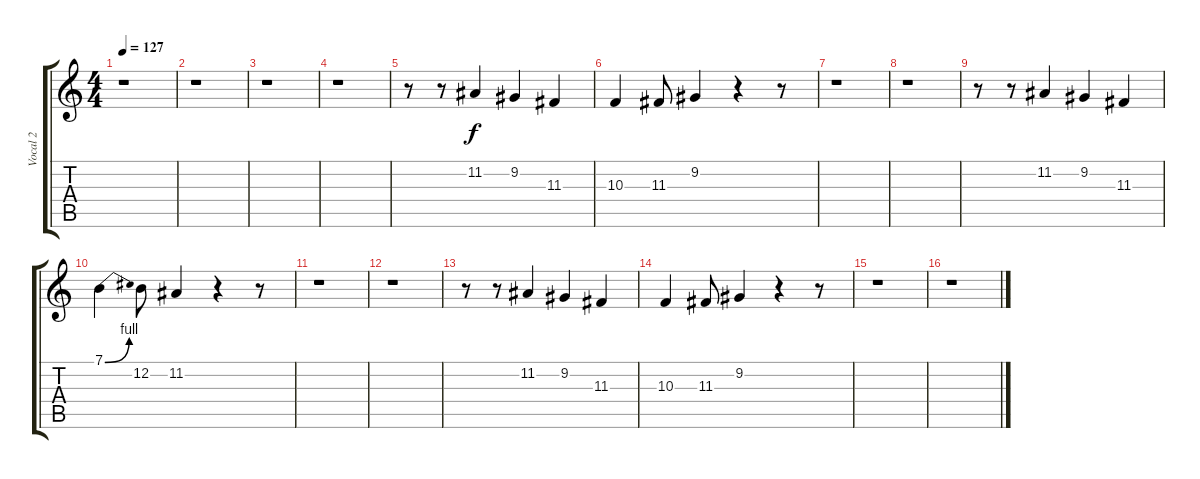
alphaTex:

\track ("Vocal 2" "Vocal 2") {instrument pad7halo}
\staff {score tabs}
\tuning (E4 B3 G3 D3 A2 E2) {hide}
\ts (4 4)
\tempo 127
\clef g2
\ks c
r.1{dy f} |
r.1 |
r.1 |
r.1 |
r.8 r.8 11.2.4 9.2.4 11.3.4 |
10.3.4 11.3.8 9.2.4 r.4 r.8 |
r.1 |
r.1 |
r.8 r.8 11.2.4 9.2.4 11.3.4 |
7.1{be (bend 0 0 60 4)}.4 12.2.8 11.2.4 r.4 r.8 |
r.1 |
r.1 |
r.8 r.8 11.2.4 9.2.4 11.3.4 |
10.3.4 11.3.8 9.2.4 r.4 r.8 |
r.1 |
r.1
